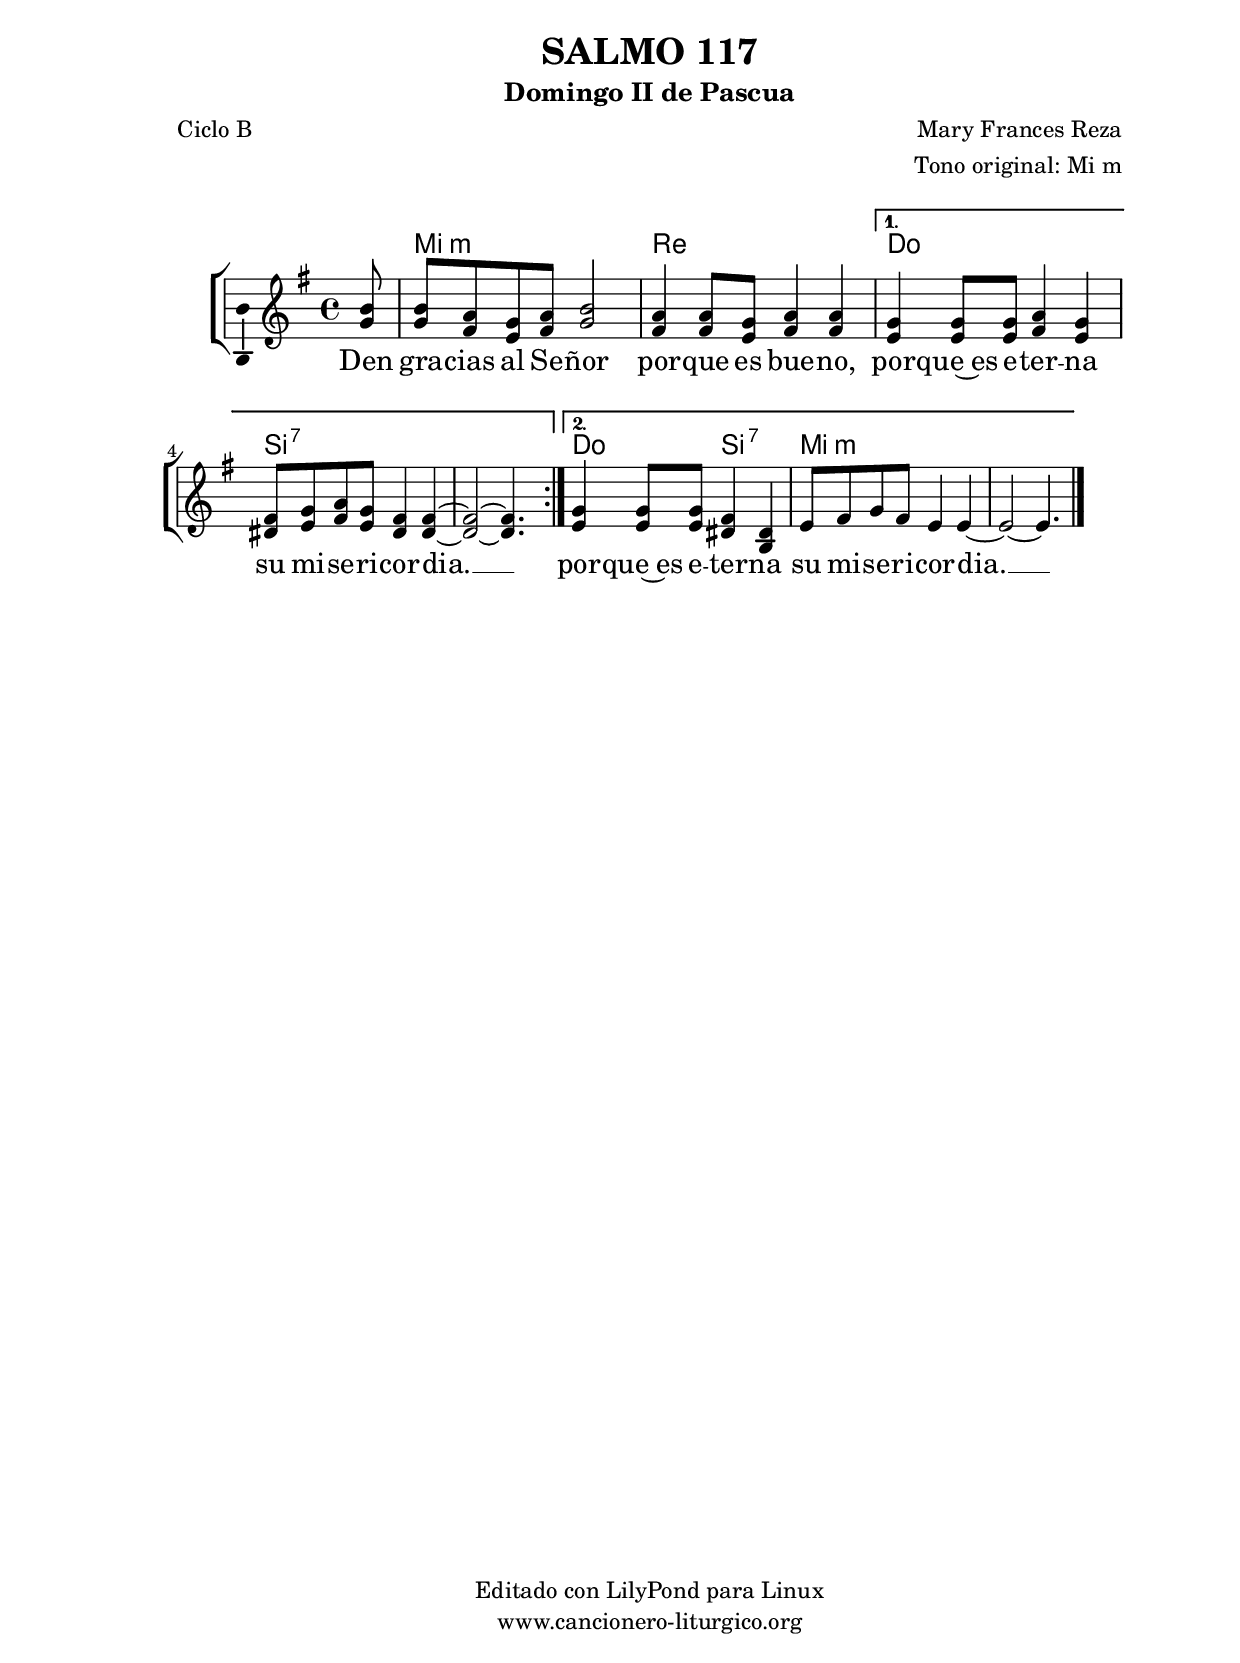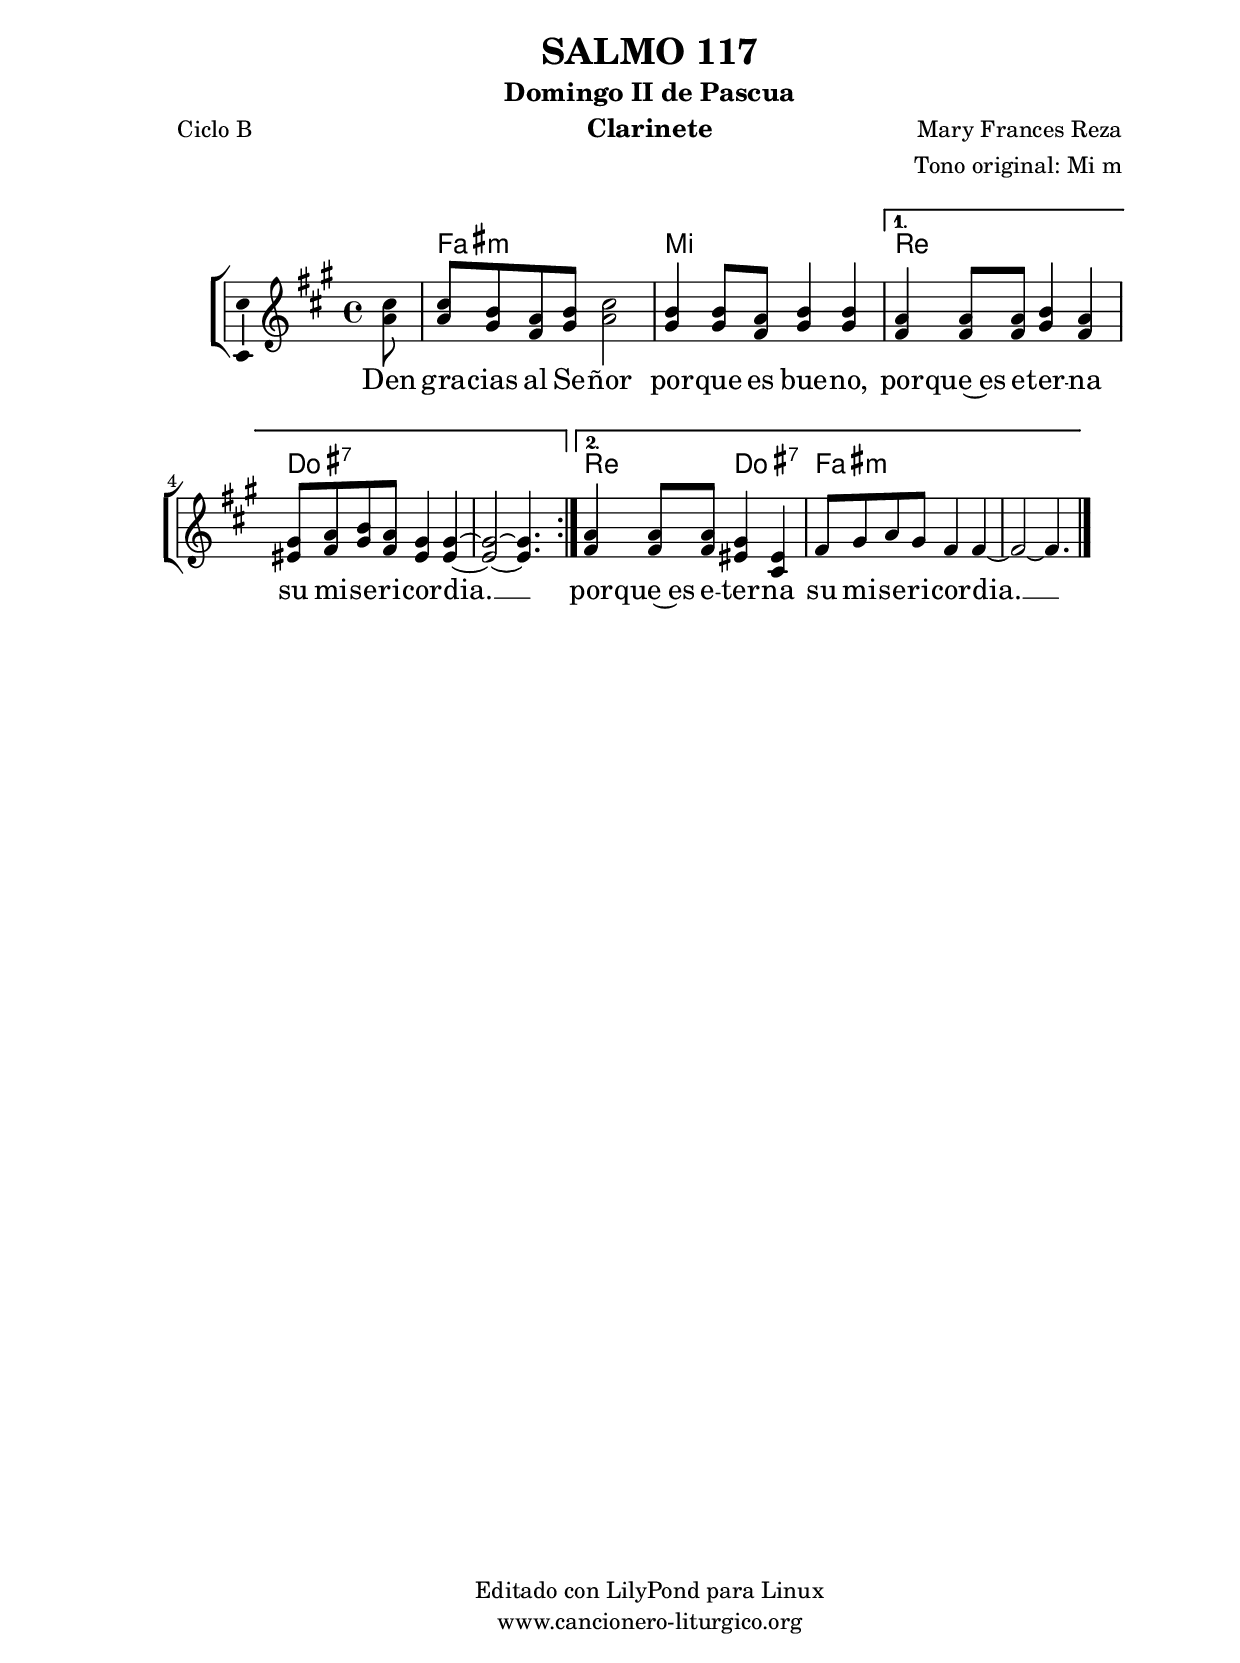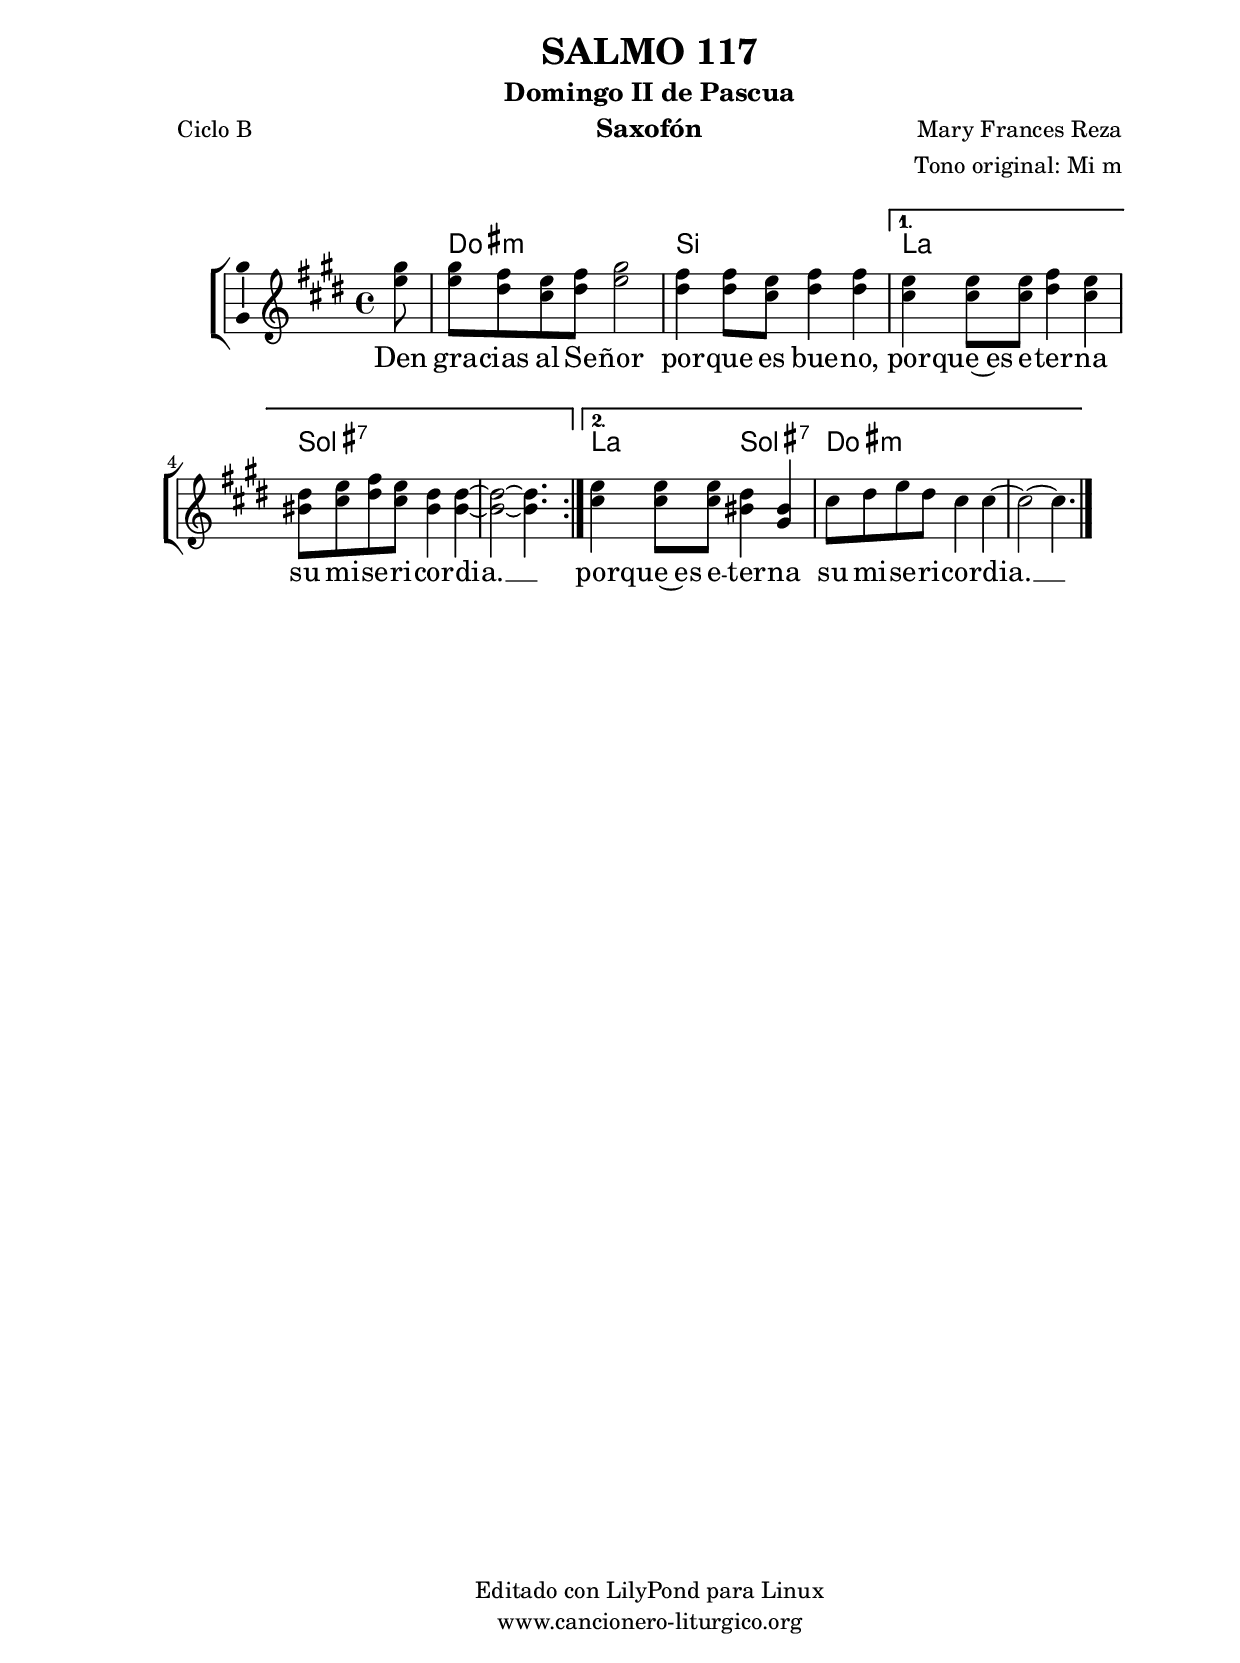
%
%para convertir .midi en .wav:
%timidity filename.midi -Ow -o finename.wav
%
%
%Para convertir de .wav a .mp3:
%lame -h -m j filename.wav
%
%
%para escuchar el midi:
%timidity nombrefichero.midi
%


%versión de lilypond para la que se ha escrito esta partitura:
\version "2.16.0"

	%Tamaño papel
	#(set-default-paper-size "a4")
	%Tamaño partitura
	#(set-global-staff-size 20)
	%No responde al pulsar sobre una nota
	#(ly:set-option 'point-and-click #f)

%parámetros del encabezamiento:
\header {
	title = "SALMO 117"
	subtitle = "Domingo II de Pascua"
	composer = "Mary Frances Reza"
	poet = "Ciclo B"
	meter = ""
	arranger = "Tono original: Mi m"
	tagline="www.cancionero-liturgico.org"
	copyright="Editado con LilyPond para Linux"
	}

%parámetros asociados al papel:
\paper  {
	oddHeaderMarkup = \markup {\fill-line { \on-the-fly #not-first-page \fromproperty #'header:title \on-the-fly #not-first-page \fromproperty #'header:composer }}
	evenHeaderMarkup = \markup {\fill-line { \fromproperty #'header:composer \fromproperty #'header:title }}
	#(set-paper-size "a4")
	print-page-number = ##f
	first-page-number = 1
	print-first-page-number = ##f
%	head-separation = 3.0 \cm
	top-margin = 2.0 \cm
	bottom-margin = 0.5\cm
%%%	bottom-margin = -1.0\cm
	left-margin = 3.0 \cm
	line-width = 16.0 \cm 
	indent = 8\mm
	interscoreline = 2.\mm
	between-system-space = 15\mm
%	para que las partituras no llenen la hoja:
	ragged-bottom = ##t
%	idem para la última hoja:
	ragged-last-bottom = ##f
%	para que las partituras llenen el ancho del papel:
	ragged-last = ##f
	after-title-space = 2.5 \cm
%page-count=1
%system-count=8

	%Flexible Vertical Spacing
%	markup-markup-spacing =
%	#'((basic-distance . 15) (minimum-distance . 15) (padding . 3))
	markup-system-spacing =
	#'((basic-distance . 15) (minimum-distance . 15) (padding . 3))
	system-system-spacing =
	#'((basic-distance . 15) (minimum-distance . 15) (padding . 3))
	score-system-spacing =
	#'((basic-distance . 15) (minimum-distance . 15) (padding . 5))
%	top-system-spacing = % header
%	#'((basic-distance . 8) (minimum-distance . 0) (padding . 3))
%	top-markup-spacing =
%	#'((basic-distance . 20) (minimum-distance . 20) (padding . 3))
	last-bottom-spacing = % footer
	#'((basic-distance . 5) (minimum-distance . 5) (padding . 3))
%	score-markup-spacing =
%	#'((basic-distance . 16) (minimum-distance . 13) (padding . 3))

	}


%parámetros que afectan a toda la partitura:
global =  {
	%clave de sol (G):
	\clef G
	%armadura:
%	\transpose f a
	\key e \minor
	\tempo 4=90
	\set Score.tempoHideNote = ##t
	}


acordes = {
	\italianChords
	\chordmode {
%	\transpose f a
{

\repeat volta 2 {
s8
e1:m d
}
\alternative {
{
c1 b:7 b:7
}
{
c2 b:7 e1:m e:m
}
}

	}
	}
}

melodia = 
%	\transpose f a
{
	\relative c''{
	\time 4/4

\repeat volta 2 {
\partial8
<b g>8
<b g>8 <a fis> <g e> <a fis> <b g>2
<a fis>4 <a fis>8 <g e> <a fis>4 <a fis>
}
\alternative {
{
<g e>4 <g e>8 <g e> <a fis>4 <g e>
<fis dis>8 <g e> <a fis> <g e> <fis dis>4 <fis dis>~
<fis dis>2~<fis dis>4. s8
}
{
<g e>4 <g e>8 <g e> <fis dis>4 <dis b>
e8 fis g fis e4 e~
e2~e4.
}
}

	\bar "|."
	}
	}


texto = \lyricmode {
Den gra -- cias al Se -- ñor por -- que es bue -- no,
por -- que~es e -- ter -- na su mi -- se -- ri -- cor -- dia. __
por -- que~es e -- ter -- na su mi -- se -- ri -- cor -- dia. __
	}


acordesStaff = \context ChordNames = acordesStaff <<
	\set chordChanges = ##t
	\acordes
	>>


vozStaff = \context Voice = vozStaff
\with {\consists "Ambitus_engraver"}
<<
%	\set Staff.instrumentName = ""
%	\set Staff.shortInstrumentName = ""
%	\set Staff.midiInstrument = #"clarinet"
%	\set Staff.midiInstrument = #"cello"
%	\set Staff.midiInstrument = #"flute"
	\set Staff.midiInstrument = #"electric guitar (jazz)"
%	\set Staff.midiInstrument = #"english horn"
%	\set Staff.midiInstrument = #"violin"
%	\set Staff.midiInstrument = #"glockenspiel"
	\set Staff.midiMinimumVolume = #0.7
	\set Staff.midiMaximumVolume = #0.9
	\global
	\melodia
	>>


textoStaff = \context Lyrics = textoStaff <<
	\lyricsto vozStaff \texto
	>>

\book {
	\score {
		\context ChoirStaff {
			\override StaffGroup.SystemStartBracket #'collapse-height = #1
			\override Score.SystemStartBar #'collapse-height = #1
			<<
			\acordesStaff
			\vozStaff
			\textoStaff
			>>
			}
		\layout {
	    		\context {
				\Lyrics
				\override LyricText #'font-size = #2
				}
	   		 \context {
				\Score
				%fontSize = #3
				\override StaffSymbol #'staff-space = #(magstep +3)
				%\override Beam #'thickness = #0.55
				%\override SpacingSpanner #'spacing-increment = #1.0
				%\override Slur #'height-limit = #1.5
				}
			}
		}
	\score {
		\unfoldRepeats
		\context ChoirStaff {
			<<
			\acordesStaff
			\vozStaff
			>>
			}
		\midi {
	  		\context {
	  			\Score
				tempoWholesPerMinute = #(ly:make-moment 70 4)
				}
			}
		}
	}

%Partitura para clarinete
#(define output-suffix "C")
\book {
	\header{
		instrument = "Clarinete"
		}
	\score {
		\context ChoirStaff {
			\override StaffGroup.SystemStartBracket #'collapse-height = #1
			\override Score.SystemStartBar #'collapse-height = #1
\transpose c d
			<<
			\acordesStaff
			\vozStaff
			\textoStaff
			>>
			}
		\layout {
	    		\context {
				\Lyrics
				\override LyricText #'font-size = #2
				}
	   		 \context {
				\Score
				%fontSize = #3
				\override StaffSymbol #'staff-space = #(magstep +3)
				%\override Beam #'thickness = #0.55
				%\override SpacingSpanner #'spacing-increment = #1.0
				%\override Slur #'height-limit = #1.5
				}
			}
		}
	}

%Partitura para saxofón
#(define output-suffix "S")
\book {
	\header{
		instrument = "Saxofón"
		}
	\score {
		\context ChoirStaff {
			\override StaffGroup.SystemStartBracket #'collapse-height = #1
			\override Score.SystemStartBar #'collapse-height = #1
\transpose c a
			<<
			\acordesStaff
			\vozStaff
			\textoStaff
			>>
			}
		\layout {
	    		\context {
				\Lyrics
				\override LyricText #'font-size = #2
				}
	   		 \context {
				\Score
				%fontSize = #3
				\override StaffSymbol #'staff-space = #(magstep +3)
				%\override Beam #'thickness = #0.55
				%\override SpacingSpanner #'spacing-increment = #1.0
				%\override Slur #'height-limit = #1.5
				}
			}
		}
	}

